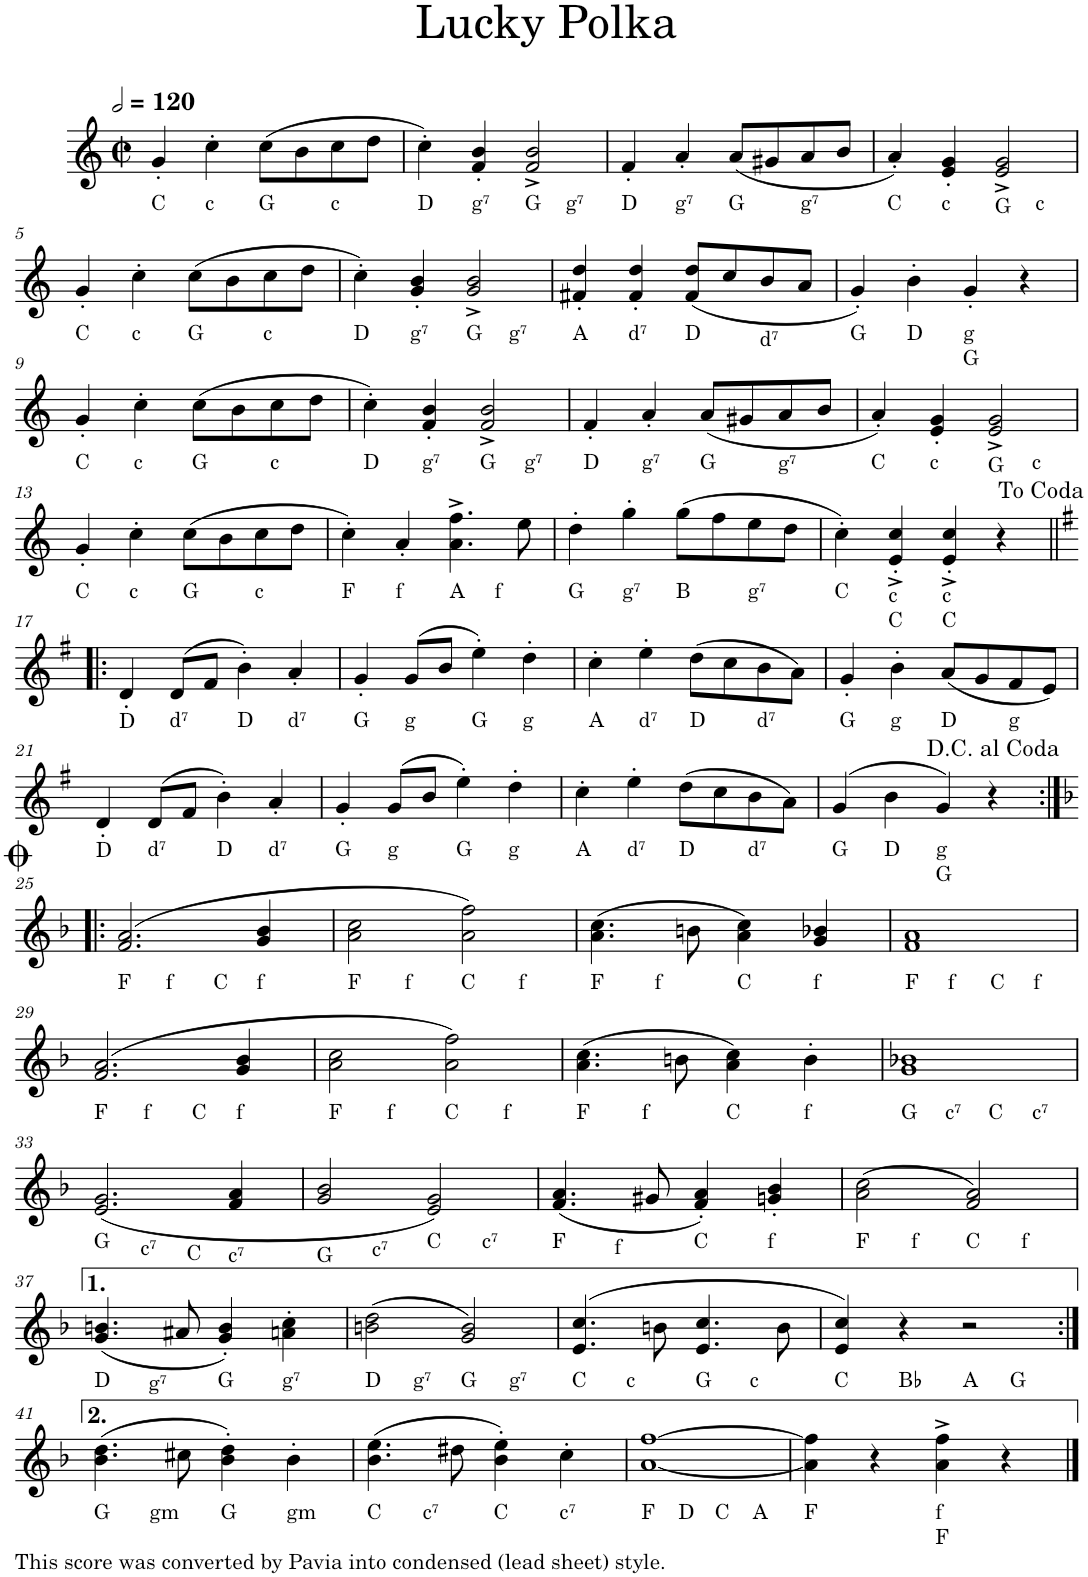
**kern	**kern	**kern
*part1	*part1	*part1
*staff3	*staff2	*staff1
*I"Accordion	*	*
*I'Acc.	*	*
*stria5	*stria5	*
*clefF4	*clefF4	*clefG2
*k[]	*k[]	*k[]
*M2/2	*M2/2	*M2/2
*met(c|)	*met(c|)	*met(c|)
*MM240	*MM240	*MM240
=1	=1	=1
*	*	*^
!	!	!LO:TX:b:t=C	!
!LO:TX:b:t=C	!	!	!
4C	4C	4g'/	4ryy
!	!	!LO:TX:b:t=c	!
!LO:TX:b:t=c	!	!	!
4E 4G 4c	4c	4cc'\	4ryy
!	!	!LO:TX:b:t=G	!
!LO:TX:b:t=G	!	!	!
4GG	4GG	(8cc\L	4ryy
.	.	8b\	.
!	!	!LO:TX:b:t=c	!
!LO:TX:b:t=c	!	!	!
4E 4G 4c	4c	8cc\	4ryy
.	.	8dd\J	.
=2	=2	=2	=2
!	!	!LO:TX:b:t=D	!
!LO:TX:b:t=D	!	!	!
4D	4D	4cc'\)	4ryy
!	!	!LO:TX:b:t=g⁷	!
!LO:TX:b:t=g⁷	!	!	!
4F 4G 4B	4G	4f/' 4b/'	4ryy
!	!	!LO:TX:b:t=G	!
!LO:TX:b:t=G	!	!	!
4GG	4GG	2f/^ 2b/^	4ryy
!	!	!	!LO:TX:b:t=g⁷
!LO:TX:b:t=g⁷	!	!	!
4F 4G 4B	4G	.	4ryy
=3	=3	=3	=3
!	!	!LO:TX:b:t=D	!
!LO:TX:b:t=D	!	!	!
4D	4D	4f'/	4ryy
!	!	!LO:TX:b:t=g⁷	!
!LO:TX:b:t=g⁷	!	!	!
4F 4G 4B	4G	4a'/	4ryy
!	!	!LO:TX:b:t=G	!
!LO:TX:b:t=G	!	!	!
4GG	4GG	(8a/L	4ryy
.	.	8g#X/	.
!	!	!LO:TX:b:t=g⁷	!
!LO:TX:b:t=g⁷	!	!	!
4F 4G 4B	4G	8a/	4ryy
.	.	8b/J	.
=4	=4	=4	=4
!	!	!LO:TX:b:t=C	!
!LO:TX:b:t=C	!	!	!
4C	4C	4a'/)	4ryy
!	!	!LO:TX:b:t=c	!
!LO:TX:b:t=c	!	!	!
4E 4G 4c	4c	4e/' 4g/'	4ryy
!	!	!LO:TX:b:t=G	!
!LO:TX:b:t=G	!	!	!
4GG	4GG	2e/^ 2g/^	4ryy
!	!	!	!LO:TX:b:t=c
!LO:TX:b:t=c	!	!	!
4E 4G 4c	4c	.	4ryy
!!LO:LB:g=z	!!
=5	=5	=5	=5
!	!	!LO:TX:b:t=C	!
!LO:TX:b:t=C	!	!	!
4C	4C	4g'/	4ryy
!	!	!LO:TX:b:t=c	!
!LO:TX:b:t=c	!	!	!
4E 4G 4c	4c	4cc'\	4ryy
!	!	!LO:TX:b:t=G	!
!LO:TX:b:t=G	!	!	!
4GG	4GG	(8cc\L	4ryy
.	.	8b\	.
!	!	!LO:TX:b:t=c	!
!LO:TX:b:t=c	!	!	!
4E 4G 4c	4c	8cc\	4ryy
.	.	8dd\J	.
=6	=6	=6	=6
!	!	!LO:TX:b:t=D	!
!LO:TX:b:t=D	!	!	!
4D	4D	4cc'\)	4ryy
!	!	!LO:TX:b:t=g⁷	!
!LO:TX:b:t=g⁷	!	!	!
4F 4G 4B	4G	4g/' 4b/'	4ryy
!	!	!LO:TX:b:t=G	!
!LO:TX:b:t=G	!	!	!
4GG	4GG	2g/^ 2b/^	4ryy
!	!	!	!LO:TX:b:t=g⁷
!LO:TX:b:t=g⁷	!	!	!
4F 4G 4B	4G	.	4ryy
=7	=7	=7	=7
!	!	!LO:TX:b:t=A	!
!LO:TX:b:t=A	!	!	!
4AA	4AA	4f#X/' 4dd/'	4ryy
!	!	!LO:TX:b:t=d⁷	!
!LO:TX:b:t=d⁷	!	!	!
4F# 4c 4d	4d	4f#/' 4dd/'	4ryy
!	!	!LO:TX:b:t=D	!
!LO:TX:b:t=D	!	!	!
4D	4D	(8f#/ 8dd/L	4ryy
.	.	8cc/	.
!	!	!LO:TX:b:t=d⁷	!
!LO:TX:b:t=d⁷	!	!	!
4F# 4c 4d	4d	8b/	4ryy
.	.	8a/J	.
=8	=8	=8	=8
!	!	!LO:TX:b:t=G	!
!LO:TX:b:t=G	!	!	!
4GG	4GG	4g'/)	4ryy
!	!	!LO:TX:b:t=D	!
!LO:TX:b:t=D	!	!	!
4D	4D	4b'\	4ryy
!	!	!LO:TX:b:t=g	!
!	!	!LO:TX:b:t=G	!
!LO:TX:b:t=g	!	!	!
!LO:TX:b:t=G	!	!	!
4GG> 4G> 4B> 4d>	4GG> 4G>	4g'/	4ryy
4r	4r	4r	4ryy
!!LO:LB:g=z	!!
=9	=9	=9	=9
!	!	!LO:TX:b:t=C	!
!LO:TX:b:t=C	!	!	!
4C	4C	4g'/	4ryy
!	!	!LO:TX:b:t=c	!
!LO:TX:b:t=c	!	!	!
4E 4G 4c	4c	4cc'\	4ryy
!	!	!LO:TX:b:t=G	!
!LO:TX:b:t=G	!	!	!
4GG	4GG	(8cc\L	4ryy
.	.	8b\	.
!	!	!LO:TX:b:t=c	!
!LO:TX:b:t=c	!	!	!
4E 4G 4c	4c	8cc\	4ryy
.	.	8dd\J	.
=10	=10	=10	=10
!	!	!LO:TX:b:t=D	!
!LO:TX:b:t=D	!	!	!
4D	4D	4cc'\)	4ryy
!	!	!LO:TX:b:t=g⁷	!
!LO:TX:b:t=g⁷	!	!	!
4F 4G 4B	4G	4f/' 4b/'	4ryy
!	!	!LO:TX:b:t=G	!
!LO:TX:b:t=G	!	!	!
4GG	4GG	2f/^ 2b/^	4ryy
!	!	!	!LO:TX:b:t=g⁷
!LO:TX:b:t=g⁷	!	!	!
4F 4G 4B	4G	.	4ryy
=11	=11	=11	=11
!	!	!LO:TX:b:t=D	!
!LO:TX:b:t=D	!	!	!
4D	4D	4f'/	4ryy
!	!	!LO:TX:b:t=g⁷	!
!LO:TX:b:t=g⁷	!	!	!
4F 4G 4B	4G	4a'/	4ryy
!	!	!LO:TX:b:t=G	!
!LO:TX:b:t=G	!	!	!
4GG	4GG	(8a/L	4ryy
.	.	8g#X/	.
!	!	!LO:TX:b:t=g⁷	!
!LO:TX:b:t=g⁷	!	!	!
4F 4G 4B	4G	8a/	4ryy
.	.	8b/J	.
=12	=12	=12	=12
!	!	!LO:TX:b:t=C	!
!LO:TX:b:t=C	!	!	!
4C	4C	4a'/)	4ryy
!	!	!LO:TX:b:t=c	!
!LO:TX:b:t=c	!	!	!
4E 4G 4c	4c	4e/' 4g/'	4ryy
!	!	!LO:TX:b:t=G	!
!LO:TX:b:t=G	!	!	!
4GG	4GG	2e/^ 2g/^	4ryy
!	!	!	!LO:TX:b:t=c
!LO:TX:b:t=c	!	!	!
4E 4G 4c	4c	.	4ryy
!!LO:LB:g=z	!!
=13	=13	=13	=13
!	!	!LO:TX:b:t=C	!
!LO:TX:b:t=C	!	!	!
4C	4C	4g'/	4ryy
!	!	!LO:TX:b:t=c	!
!LO:TX:b:t=c	!	!	!
4E 4G 4c	4c	4cc'\	4ryy
!	!	!LO:TX:b:t=G	!
!LO:TX:b:t=G	!	!	!
4GG	4GG	(8cc\L	4ryy
.	.	8b\	.
!	!	!LO:TX:b:t=c	!
!LO:TX:b:t=c	!	!	!
4E 4G 4c	4c	8cc\	4ryy
.	.	8dd\J	.
=14	=14	=14	=14
!	!	!LO:TX:b:t=F	!
!LO:TX:b:t=F	!	!	!
4FF	4FF	4cc'\)	4ryy
!	!	!LO:TX:b:t=f	!
!LO:TX:b:t=f	!	!	!
4F 4A 4c	4F	4a'/	4ryy
!	!	!LO:TX:b:t=A	!
!LO:TX:b:t=A	!	!	!
4AA~	4AA~	4.a\^ 4.ff\^	4ryy
!	!	!	!LO:TX:b:t=f
!LO:TX:b:t=f	!	!	!
4F 4A 4c	4F	.	4ryy
.	.	8ee\	.
=15	=15	=15	=15
!	!	!LO:TX:b:t=G	!
!LO:TX:b:t=G	!	!	!
4GG	4GG	4dd'\	4ryy
!	!	!LO:TX:b:t=g⁷	!
!LO:TX:b:t=g⁷	!	!	!
4F 4G 4B	4G	4gg'\	4ryy
!	!	!LO:TX:b:t=B	!
!LO:TX:b:t=B	!	!	!
4BB~	4BB~	(8gg\L	4ryy
.	.	8ff\	.
!	!	!LO:TX:b:t=g⁷	!
!LO:TX:b:t=g⁷	!	!	!
4F 4G 4B	4G	8ee\	4ryy
.	.	8dd\J	.
=16	=16	=16	=16
!	!	!LO:TX:b:t=C	!
!LO:TX:b:t=C	!	!	!
4C	4C	4cc'\)	4ryy
!	!	!LO:TX:b:t=c	!
!	!	!LO:TX:b:t=C	!
!LO:TX:b:t=c	!	!	!
!LO:TX:b:t=C	!	!	!
4C> 4E> 4G> 4c>	4C> 4c>	4e/'^ 4cc/'^	4ryy
!	!	!LO:TX:b:t=c	!
!	!	!LO:TX:b:t=C	!
!LO:TX:b:t=c	!	!	!
!LO:TX:b:t=C	!	!	!
4C> 4E> 4G> 4c>	4C> 4c>	4e/'^ 4cc/'^	4ryy
4r	4r	4r	4ryy
!!LO:LB:g=z	!!
=17!|:	=17!|:	=17!|:	=17!|:
*k[f#]	*k[f#]	*k[f#]	*
!	!	!LO:TX:b:t=D	!
!LO:TX:b:t=D	!	!	!
4D	4D	4d'/	4ryy
!	!	!LO:TX:b:t=d⁷	!
!LO:TX:b:t=d⁷	!	!	!
4F# 4c 4d	4d	(8d/L	4ryy
.	.	8f#/J	.
!	!	!LO:TX:b:t=D	!
!LO:TX:b:t=D	!	!	!
4D	4D	4b'\)	4ryy
!	!	!LO:TX:b:t=d⁷	!
!LO:TX:b:t=d⁷	!	!	!
4F# 4c 4d	4d	4a'/	4ryy
=18	=18	=18	=18
!	!	!LO:TX:b:t=G	!
!LO:TX:b:t=G	!	!	!
4GG	4GG	4g'/	4ryy
!	!	!LO:TX:b:t=g	!
!LO:TX:b:t=g	!	!	!
4G 4B 4d	4G	(8g/L	4ryy
.	.	8b/J	.
!	!	!LO:TX:b:t=G	!
!LO:TX:b:t=G	!	!	!
4GG	4GG	4ee'\)	4ryy
!	!	!LO:TX:b:t=g	!
!LO:TX:b:t=g	!	!	!
4G 4B 4d	4G	4dd'\	4ryy
=19	=19	=19	=19
!	!	!LO:TX:b:t=A	!
!LO:TX:b:t=A	!	!	!
4AA	4AA	4cc'\	4ryy
!	!	!LO:TX:b:t=d⁷	!
!LO:TX:b:t=d⁷	!	!	!
4F# 4c 4d	4d	4ee'\	4ryy
!	!	!LO:TX:b:t=D	!
!LO:TX:b:t=D	!	!	!
4D	4D	(8dd\L	4ryy
.	.	8cc\	.
!	!	!LO:TX:b:t=d⁷	!
!LO:TX:b:t=d⁷	!	!	!
4F# 4c 4d	4d	8b\	4ryy
.	.	8a\J)	.
=20	=20	=20	=20
!	!	!LO:TX:b:t=G	!
!LO:TX:b:t=G	!	!	!
4GG	4GG	4g'/	4ryy
!	!	!LO:TX:b:t=g	!
!LO:TX:b:t=g	!	!	!
4G 4B 4d	4G	4b'\	4ryy
!	!	!LO:TX:b:t=D	!
!LO:TX:b:t=D	!	!	!
4D	4D	(8a/L	4ryy
.	.	8g/	.
!	!	!LO:TX:b:t=g	!
!LO:TX:b:t=g	!	!	!
4G 4B 4d	4G	8f#/	4ryy
.	.	8e/J)	.
!!LO:LB:g=z	!!
=21	=21	=21	=21
!	!	!LO:TX:b:t=D	!
!LO:TX:b:t=D	!	!	!
4D	4D	4d'/	4ryy
!	!	!LO:TX:b:t=d⁷	!
!LO:TX:b:t=d⁷	!	!	!
4F# 4c 4d	4d	(8d/L	4ryy
.	.	8f#/J	.
!	!	!LO:TX:b:t=D	!
!LO:TX:b:t=D	!	!	!
4D	4D	4b'\)	4ryy
!	!	!LO:TX:b:t=d⁷	!
!LO:TX:b:t=d⁷	!	!	!
4F# 4c 4d	4d	4a'/	4ryy
=22	=22	=22	=22
!	!	!LO:TX:b:t=G	!
!LO:TX:b:t=G	!	!	!
4GG	4GG	4g'/	4ryy
!	!	!LO:TX:b:t=g	!
!LO:TX:b:t=g	!	!	!
4G 4B 4d	4G	(8g/L	4ryy
.	.	8b/J	.
!	!	!LO:TX:b:t=G	!
!LO:TX:b:t=G	!	!	!
4GG	4GG	4ee'\)	4ryy
!	!	!LO:TX:b:t=g	!
!LO:TX:b:t=g	!	!	!
4G 4B 4d	4G	4dd'\	4ryy
=23	=23	=23	=23
!	!	!LO:TX:b:t=A	!
!LO:TX:b:t=A	!	!	!
4AA	4AA	4cc'\	4ryy
!	!	!LO:TX:b:t=d⁷	!
!LO:TX:b:t=d⁷	!	!	!
4F# 4c 4d	4d	4ee'\	4ryy
!	!	!LO:TX:b:t=D	!
!LO:TX:b:t=D	!	!	!
4D	4D	(8dd\L	4ryy
.	.	8cc\	.
!	!	!LO:TX:b:t=d⁷	!
!LO:TX:b:t=d⁷	!	!	!
4F# 4c 4d	4d	8b\	4ryy
.	.	8a\J)	.
=24	=24	=24	=24
!	!	!LO:TX:b:t=G	!
!LO:TX:b:t=G	!	!	!
4GG	4GG	(4g/	4ryy
!	!	!LO:TX:b:t=D	!
!LO:TX:b:t=D	!	!	!
4DD	4DD	4b\	4ryy
!	!	!LO:TX:b:t=g	!
!	!	!LO:TX:b:t=G	!
!LO:TX:b:t=g	!	!	!
!LO:TX:b:t=G	!	!	!
4GG> 4G> 4B> 4d>	4GG> 4G>	4g/)	4ryy
4r	4r	4r	4ryy
!!LO:LB:g=z	!!
=25:|!|:	=25:|!|:	=25:|!|:	=25:|!|:
*k[b-]	*k[b-]	*k[b-]	*
!	!	!LO:TX:b:t=F	!
!LO:TX:b:t=F	!	!	!
4FF	4FF	(2.f/ 2.a/	4ryy
!	!	!	!LO:TX:b:t=f
!LO:TX:b:t=f	!	!	!
4F 4A 4c	4F	.	4ryy
!	!	!	!LO:TX:b:t=C
!LO:TX:b:t=C	!	!	!
4C	4C	.	4ryy
!	!	!LO:TX:b:t=f	!
!LO:TX:b:t=f	!	!	!
4F 4A 4c	4F	4g/ 4b-/	4ryy
=26	=26	=26	=26
!	!	!LO:TX:b:t=F	!
!LO:TX:b:t=F	!	!	!
4FF	4FF	2a\ 2cc\	4ryy
!	!	!	!LO:TX:b:t=f
!LO:TX:b:t=f	!	!	!
4F 4A 4c	4F	.	4ryy
!	!	!LO:TX:b:t=C	!
!LO:TX:b:t=C	!	!	!
4C	4C	2a\ 2ff\)	4ryy
!	!	!	!LO:TX:b:t=f
!LO:TX:b:t=f	!	!	!
4F 4A 4c	4F	.	4ryy
=27	=27	=27	=27
!	!	!LO:TX:b:t=F	!
!LO:TX:b:t=F	!	!	!
4FF	4FF	(4.a\ 4.cc\	4ryy
!	!	!	!LO:TX:b:t=f
!LO:TX:b:t=f	!	!	!
4F 4A 4c	4F	.	4ryy
.	.	8bn\	.
!	!	!LO:TX:b:t=C	!
!LO:TX:b:t=C	!	!	!
4C	4C	4a\ 4cc\)	4ryy
!	!	!LO:TX:b:t=f	!
!LO:TX:b:t=f	!	!	!
4F 4A 4c	4F	4g/ 4b-X/	4ryy
=28	=28	=28	=28
!	!	!LO:TX:b:t=F	!
!LO:TX:b:t=F	!	!	!
4FF	4FF	1f 1a	4ryy
!	!	!	!LO:TX:b:t=f
!LO:TX:b:t=f	!	!	!
4F 4A 4c	4F	.	4ryy
!	!	!	!LO:TX:b:t=C
!LO:TX:b:t=C	!	!	!
4C	4C	.	4ryy
!	!	!	!LO:TX:b:t=f
!LO:TX:b:t=f	!	!	!
4F 4A 4c	4F	.	4ryy
!!LO:LB:g=z	!!
=29	=29	=29	=29
!	!	!LO:TX:b:t=F	!
!LO:TX:b:t=F	!	!	!
4FF	4FF	(2.f/ 2.a/	4ryy
!	!	!	!LO:TX:b:t=f
!LO:TX:b:t=f	!	!	!
4F 4A 4c	4F	.	4ryy
!	!	!	!LO:TX:b:t=C
!LO:TX:b:t=C	!	!	!
4C	4C	.	4ryy
!	!	!LO:TX:b:t=f	!
!LO:TX:b:t=f	!	!	!
4F 4A 4c	4F	4g/ 4b-/	4ryy
=30	=30	=30	=30
!	!	!LO:TX:b:t=F	!
!LO:TX:b:t=F	!	!	!
4FF	4FF	2a\ 2cc\	4ryy
!	!	!	!LO:TX:b:t=f
!LO:TX:b:t=f	!	!	!
4F 4A 4c	4F	.	4ryy
!	!	!LO:TX:b:t=C	!
!LO:TX:b:t=C	!	!	!
4C	4C	2a\ 2ff\)	4ryy
!	!	!	!LO:TX:b:t=f
!LO:TX:b:t=f	!	!	!
4F 4A 4c	4F	.	4ryy
=31	=31	=31	=31
!	!	!LO:TX:b:t=F	!
!LO:TX:b:t=F	!	!	!
4FF	4FF	(4.a\ 4.cc\	4ryy
!	!	!	!LO:TX:b:t=f
!LO:TX:b:t=f	!	!	!
4F 4A 4c	4F	.	4ryy
.	.	8bn\	.
!	!	!LO:TX:b:t=C	!
!LO:TX:b:t=C	!	!	!
4C	4C	4a\ 4cc\)	4ryy
!	!	!LO:TX:b:t=f	!
!LO:TX:b:t=f	!	!	!
4F 4A 4c	4F	4b'\	4ryy
=32	=32	=32	=32
!	!	!LO:TX:b:t=G	!
!LO:TX:b:t=G	!	!	!
4GG	4GG	1g 1b-X	4ryy
!	!	!	!LO:TX:b:t=c⁷
!LO:TX:b:t=c⁷	!	!	!
4E 4B- 4c	4c	.	4ryy
!	!	!	!LO:TX:b:t=C
!LO:TX:b:t=C	!	!	!
4C	4C	.	4ryy
!	!	!	!LO:TX:b:t=c⁷
!LO:TX:b:t=c⁷	!	!	!
4E 4B- 4c	4c	.	4ryy
!!LO:LB:g=z	!!
=33	=33	=33	=33
!	!	!LO:TX:b:t=G	!
!LO:TX:b:t=G	!	!	!
4GG	4GG	(2.e/ 2.g/	4ryy
!	!	!	!LO:TX:b:t=c⁷
!LO:TX:b:t=c⁷	!	!	!
4E 4B- 4c	4c	.	4ryy
!	!	!	!LO:TX:b:t=C
!LO:TX:b:t=C	!	!	!
4C	4C	.	4ryy
!	!	!LO:TX:b:t=c⁷	!
!LO:TX:b:t=c⁷	!	!	!
4E 4B- 4c	4c	4f/ 4a/	4ryy
=34	=34	=34	=34
!	!	!LO:TX:b:t=G	!
!LO:TX:b:t=G	!	!	!
4GG	4GG	2g/ 2b-/	4ryy
!	!	!	!LO:TX:b:t=c⁷
!LO:TX:b:t=c⁷	!	!	!
4E 4B- 4c	4c	.	4ryy
!	!	!LO:TX:b:t=C	!
!LO:TX:b:t=C	!	!	!
4C	4C	2e/ 2g/)	4ryy
!	!	!	!LO:TX:b:t=c⁷
!LO:TX:b:t=c⁷	!	!	!
4E 4B- 4c	4c	.	4ryy
=35	=35	=35	=35
!	!	!LO:TX:b:t=F	!
!LO:TX:b:t=F	!	!	!
4FF	4FF	(4.f/ 4.a/	4ryy
!	!	!	!LO:TX:b:t=f
!LO:TX:b:t=f	!	!	!
4F 4A 4c	4F	.	4ryy
.	.	8g#X/	.
!	!	!LO:TX:b:t=C	!
!LO:TX:b:t=C	!	!	!
4C	4C	4f/' 4a/')	4ryy
!	!	!LO:TX:b:t=f	!
!LO:TX:b:t=f	!	!	!
4F 4A 4c	4F	4gn/' 4b-/'	4ryy
=36	=36	=36	=36
!	!	!LO:TX:b:t=F	!
!LO:TX:b:t=F	!	!	!
4FF	4FF	(2a\ 2cc\	4ryy
!	!	!	!LO:TX:b:t=f
!LO:TX:b:t=f	!	!	!
4F 4A 4c	4F	.	4ryy
!	!	!LO:TX:b:t=C	!
!LO:TX:b:t=C	!	!	!
4C	4C	2f/ 2a/)	4ryy
!	!	!	!LO:TX:b:t=f
!LO:TX:b:t=f	!	!	!
4F 4A 4c	4F	.	4ryy
!!LO:LB:g=z	!!
=37	=37	=37	=37
!	!	!LO:TX:b:t=D	!
!LO:TX:b:t=D	!	!	!
4D	4D	(4.g/ 4.bn/	4ryy
!	!	!	!LO:TX:b:t=g⁷
!LO:TX:b:t=g⁷	!	!	!
4F 4G 4B	4G	.	4ryy
.	.	8a#X/	.
!	!	!LO:TX:b:t=G	!
!LO:TX:b:t=G	!	!	!
4GG	4GG	4g/' 4b/')	4ryy
!	!	!LO:TX:b:t=g⁷	!
!LO:TX:b:t=g⁷	!	!	!
4F 4G 4B	4G	4an\' 4cc\'	4ryy
=38	=38	=38	=38
!	!	!LO:TX:b:t=D	!
!LO:TX:b:t=D	!	!	!
4D	4D	(2bn\ 2dd\	4ryy
!	!	!	!LO:TX:b:t=g⁷
!LO:TX:b:t=g⁷	!	!	!
4F 4G 4B	4G	.	4ryy
!	!	!LO:TX:b:t=G	!
!LO:TX:b:t=G	!	!	!
4GG	4GG	2g/ 2b/)	4ryy
!	!	!	!LO:TX:b:t=g⁷
!LO:TX:b:t=g⁷	!	!	!
4F 4G 4B	4G	.	4ryy
=39	=39	=39	=39
!	!	!LO:TX:b:t=C	!
!LO:TX:b:t=C	!	!	!
4C	4C	(4.e/ 4.cc/	4ryy
!	!	!	!LO:TX:b:t=c
!LO:TX:b:t=c	!	!	!
4E 4G 4c	4c	.	4ryy
.	.	8bn\	.
!	!	!LO:TX:b:t=G	!
!LO:TX:b:t=G	!	!	!
4GG	4GG	4.e/ 4.cc/	4ryy
!	!	!	!LO:TX:b:t=c
!LO:TX:b:t=c	!	!	!
4E 4G 4c	4c	.	4ryy
.	.	8b\	.
=40	=40	=40	=40
!	!	!LO:TX:b:t=C	!
!LO:TX:b:t=C	!	!	!
4C	4C	4e/ 4cc/)	4ryy
!	!	!LO:TX:b:t=B♭	!
!LO:TX:b:t=B♭	!	!	!
4BB-	4BB-	4r	4ryy
!	!	!LO:TX:b:t=A	!
!LO:TX:b:t=A	!	!	!
4AA	4AA	2r	4ryy
!	!	!	!LO:TX:b:t=G
!LO:TX:b:t=G	!	!	!
4GG	4GG	.	4ryy
!!LO:LB:g=z	!!
=41:|!	=41:|!	=41:|!	=41:|!
!	!	!LO:TX:b:t=G	!
!LO:TX:b:t=This score was converted by Pavia into condensed (lead sheet) style.	!	!	!
!LO:TX:b:t=G	!	!	!
4GG	4GG	(4.b-\ 4.dd\	4ryy
!	!	!	!LO:TX:b:t=gm
!LO:TX:b:t=gm	!	!	!
4G 4B- 4d	4G	.	4ryy
.	.	8cc#X\	.
!	!	!LO:TX:b:t=G	!
!LO:TX:b:t=G	!	!	!
4GG	4GG	4b-\' 4dd\')	4ryy
!	!	!LO:TX:b:t=gm	!
!LO:TX:b:t=gm	!	!	!
4G 4B- 4d	4G	4b-'\	4ryy
=42	=42	=42	=42
!	!	!LO:TX:b:t=C	!
!LO:TX:b:t=C	!	!	!
4C	4C	(4.b-\ 4.ee\	4ryy
!	!	!	!LO:TX:b:t=c⁷
!LO:TX:b:t=c⁷	!	!	!
4E 4B- 4c	4c	.	4ryy
.	.	8dd#X\	.
!	!	!LO:TX:b:t=C	!
!LO:TX:b:t=C	!	!	!
4C	4C	4b-\' 4ee\')	4ryy
!	!	!LO:TX:b:t=c⁷	!
!LO:TX:b:t=c⁷	!	!	!
4E 4B- 4c	4c	4cc'\	4ryy
=43	=43	=43	=43
!	!	!LO:TX:b:t=F	!
!LO:TX:b:t=F	!	!	!
4F	4F	[1a [1ff	4ryy
!	!	!	!LO:TX:b:t=D
!LO:TX:b:t=D	!	!	!
4D	4D	.	4ryy
!	!	!	!LO:TX:b:t=C
!LO:TX:b:t=C	!	!	!
4C	4C	.	4ryy
!	!	!	!LO:TX:b:t=A
!LO:TX:b:t=A	!	!	!
4AA	4AA	.	4ryy
=44	=44	=44	=44
!	!	!LO:TX:b:t=F	!
!LO:TX:b:t=F	!	!	!
4FF	4FF	4a\] 4ff\]	4ryy
4r	4r	4r	4ryy
!	!	!LO:TX:b:t=f	!
!	!	!LO:TX:b:t=F	!
!LO:TX:b:t=f	!	!	!
!LO:TX:b:t=F	!	!	!
4FF> 4F> 4A> 4c>	4FF> 4F>	4a\^ 4ff\^	4ryy
4r	4r	4r	4ryy
*	*	*v	*v
==	==	==
*-	*-	*-
